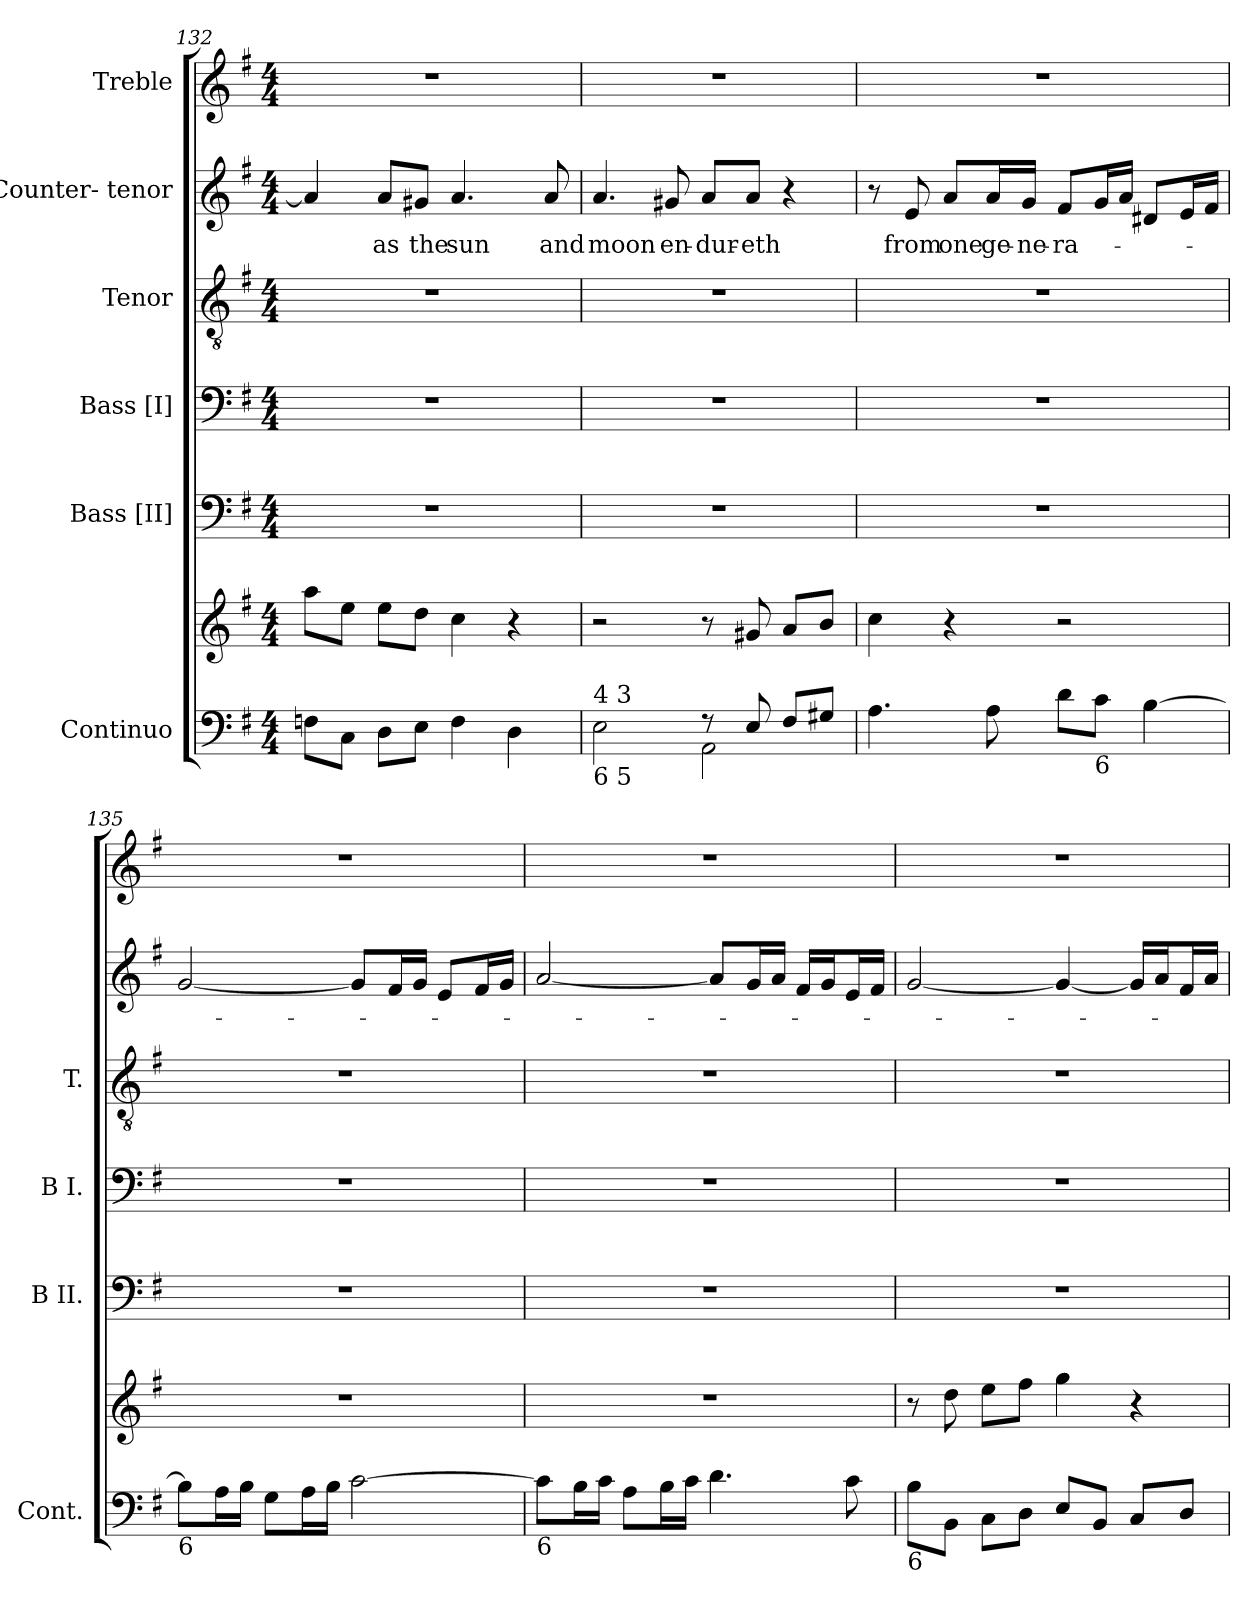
**kern	**kern	**kern	**kern	**kern	**kern	**text	**kern
*part6	*part6	*part5	*part4	*part3	*part2	*part2	*part1
*staff7	*staff6	*staff5	*staff4	*staff3	*staff2	*staff2	*staff1
*I"Continuo	*	*I"Bass [II]	*I"Bass [I]	*I"Tenor	*I"Counter- tenor	*	*I"Treble
*I'Cont.	*	*I'B II.	*I'B I.	*I'T.	*	*	*
*clefF4	*clefG2	*clefF4	*clefF4	*clefGv2	*clefG2	*	*clefG2
*	*	*	*	*ITrd7c12	*	*	*
*k[f#]	*k[f#]	*k[f#]	*k[f#]	*k[f#]	*k[f#]	*	*k[f#]
*G:	*G:	*G:	*G:	*G:	*G:	*	*G:
*M4/4	*M4/4	*M4/4	*M4/4	*M4/4	*M4/4	*	*M4/4
=132	=132	=132	=132	=132	=132	=132	=132
8Fni\L	8aai\L	1r	1r	1r	4ai/]	.	1r
8Ci\J	8eei\J	.	.	.	.	.	.
!	!	!	!	!	!	!LO:LY:b:color=#000000	!
8Di\L	8eei\L	.	.	.	8ai/L	as	.
!	!	!	!	!	!	!LO:LY:b:color=#000000	!
8Ei\J	8ddi\J	.	.	.	8g#Xi/J	the	.
!	!	!	!	!	!	!LO:LY:b:color=#000000	!
4Fi\	4cci\	.	.	.	4.ai/	sun	.
4Di\	4r	.	.	.	.	.	.
!	!	!	!	!	!	!LO:LY:b:color=#000000	!
.	.	.	.	.	8ai/	and	.
!!LO:LB:g=z
=133	=133	=133	=133	=133	=133	=133	=133
*^	*	*	*	*	*	*	*
!LO:TX:b:t=6     5	!	!	!	!	!	!	!	!
!LO:TX:t=4     3	!	!	!	!	!	!	!	!
!	!	!	!	!	!	!	!LO:LY:b:color=#000000	!
2Ei\	2ryy	2r	1r	1r	1r	4.ai/	moon	1r
!	!	!	!	!	!	!	!LO:LY:b:color=#000000	!
.	.	.	.	.	.	8g#Xi/	en-	.
!	!	!	!	!	!	!	!LO:LY:b:color=#000000	!
8r	2AAi\	8r	.	.	.	8ai/L	-dur-	.
!	!	!	!	!	!	!	!LO:LY:b:color=#000000	!
8Ei/	.	8g#Xi/	.	.	.	8ai/J	-eth	.
8F#i/L	.	8ai/L	.	.	.	4r	.	.
8G#Xi/J	.	8bi/J	.	.	.	.	.	.
*v	*v	*	*	*	*	*	*	*
=134	=134	=134	=134	=134	=134	=134	=134
4.Ai\	4cci\	1r	1r	1r	8r	.	1r
!	!	!	!	!	!	!LO:LY:b:color=#000000	!
.	.	.	.	.	8ei/	from	.
!	!	!	!	!	!	!LO:LY:b:color=#000000	!
.	4r	.	.	.	8ai/L	one	.
!	!	!	!	!	!	!LO:LY:b:color=#000000	!
8Ai\	.	.	.	.	16ai/L	ge-	.
!	!	!	!	!	!	!LO:LY:b:color=#000000	!
.	.	.	.	.	16gi/JJ	-ne-	.
!	!	!	!	!	!	!LO:LY:b:color=#000000	!
8di\L	2r	.	.	.	8f#i/L	-ra-	.
!LO:TX:b:t=6	!	!	!	!	!	!	!
8ci\J	.	.	.	.	16gi/L	.	.
.	.	.	.	.	16ai/JJ	.	.
[4Bi\	.	.	.	.	8d#Xi/L	.	.
.	.	.	.	.	16ei/L	.	.
.	.	.	.	.	16f#i/JJ	.	.
=135	=135	=135	=135	=135	=135	=135	=135
!LO:TX:b:t=6	!	!	!	!	!	!	!
8Bi\L]	1r	1r	1r	1r	[2gi/	.	1r
16Ai\L	.	.	.	.	.	.	.
16Bi\JJ	.	.	.	.	.	.	.
8Gi\L	.	.	.	.	.	.	.
16Ai\L	.	.	.	.	.	.	.
16Bi\JJ	.	.	.	.	.	.	.
[2ci\	.	.	.	.	8gi/L]	.	.
.	.	.	.	.	16f#i/L	.	.
.	.	.	.	.	16gi/JJ	.	.
.	.	.	.	.	8ei/L	.	.
.	.	.	.	.	16f#i/L	.	.
.	.	.	.	.	16gi/JJ	.	.
!!LO:LB:g=z
=136	=136	=136	=136	=136	=136	=136	=136
!LO:TX:b:t=6	!	!	!	!	!	!	!
8ci\L]	1r	1r	1r	1r	[2ai/	.	1r
16Bi\L	.	.	.	.	.	.	.
16ci\JJ	.	.	.	.	.	.	.
8Ai\L	.	.	.	.	.	.	.
16Bi\L	.	.	.	.	.	.	.
16ci\JJ	.	.	.	.	.	.	.
4.di\	.	.	.	.	8ai/L]	.	.
.	.	.	.	.	16gi/L	.	.
.	.	.	.	.	16ai/JJ	.	.
.	.	.	.	.	16f#i/LL	.	.
.	.	.	.	.	16gi/J	.	.
8ci\	.	.	.	.	16ei/L	.	.
.	.	.	.	.	16f#i/JJ	.	.
=137	=137	=137	=137	=137	=137	=137	=137
!LO:TX:b:t=6	!	!	!	!	!	!	!
8Bi\L	8r	1r	1r	1r	[2gi/	.	1r
8BBi\J	8ddi\	.	.	.	.	.	.
8Ci\L	8eei\L	.	.	.	.	.	.
8Di\J	8ff#i\J	.	.	.	.	.	.
8Ei/L	4ggi\	.	.	.	4gi/_	.	.
8BBi/J	.	.	.	.	.	.	.
8Ci/L	4r	.	.	.	16gi/LL]	.	.
.	.	.	.	.	16ai/J	.	.
8Di/J	.	.	.	.	16f#i/L	.	.
.	.	.	.	.	16ai/JJ	.	.
=	=	=	=	=	=	=	=
*-	*-	*-	*-	*-	*-	*-	*-
